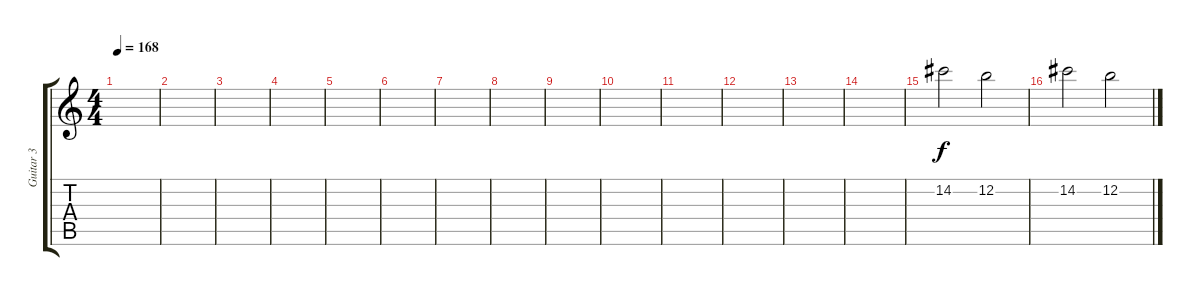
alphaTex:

\track ("Guitar 3" "Guitar 3") {instrument overdrivenguitar}
\staff {score tabs}
\tuning (E4 B3 G3 D3 A2 D2) {hide}
\ts (4 4)
\tempo 168
\clef g2
\ks c
|
|
|
|
|
|
|
|
|
|
|
|
|
|
14.2.2 12.2.2 |
14.2.2 12.2.2
